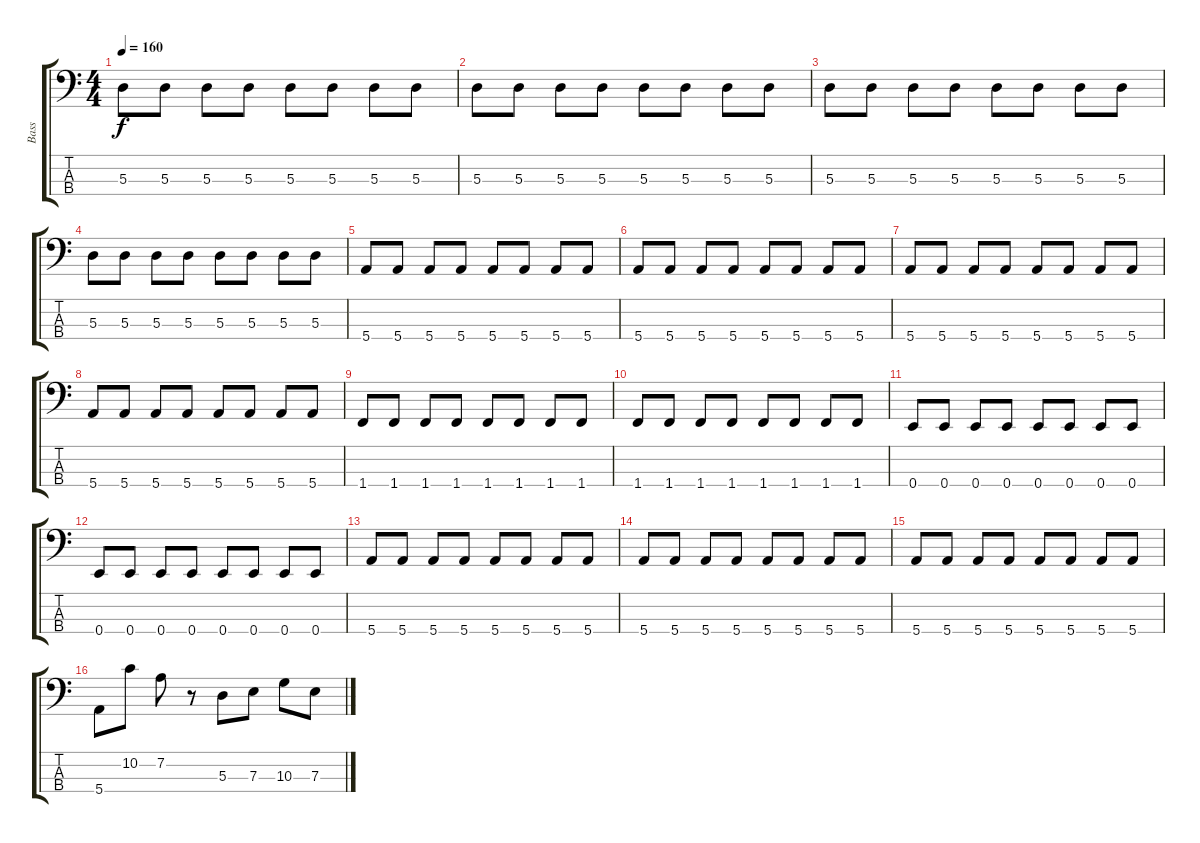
\track ("Bass" "Bass") {instrument electricbasspick}
\staff {score tabs}
\tuning (G2 D2 A1 E1) {hide}
\ts (4 4)
\tempo 160
\clef f4
\ks c
5.3.8{dy f} 5.3.8 5.3.8 5.3.8 5.3.8 5.3.8 5.3.8 5.3.8 |
5.3.8 5.3.8 5.3.8 5.3.8 5.3.8 5.3.8 5.3.8 5.3.8 |
5.3.8 5.3.8 5.3.8 5.3.8 5.3.8 5.3.8 5.3.8 5.3.8 |
5.3.8 5.3.8 5.3.8 5.3.8 5.3.8 5.3.8 5.3.8 5.3.8 |
5.4.8 5.4.8 5.4.8 5.4.8 5.4.8 5.4.8 5.4.8 5.4.8 |
5.4.8 5.4.8 5.4.8 5.4.8 5.4.8 5.4.8 5.4.8 5.4.8 |
5.4.8 5.4.8 5.4.8 5.4.8 5.4.8 5.4.8 5.4.8 5.4.8 |
5.4.8 5.4.8 5.4.8 5.4.8 5.4.8 5.4.8 5.4.8 5.4.8 |
1.4.8 1.4.8 1.4.8 1.4.8 1.4.8 1.4.8 1.4.8 1.4.8 |
1.4.8 1.4.8 1.4.8 1.4.8 1.4.8 1.4.8 1.4.8 1.4.8 |
0.4.8 0.4.8 0.4.8 0.4.8 0.4.8 0.4.8 0.4.8 0.4.8 |
0.4.8 0.4.8 0.4.8 0.4.8 0.4.8 0.4.8 0.4.8 0.4.8 |
5.4.8 5.4.8 5.4.8 5.4.8 5.4.8 5.4.8 5.4.8 5.4.8 |
5.4.8 5.4.8 5.4.8 5.4.8 5.4.8 5.4.8 5.4.8 5.4.8 |
5.4.8 5.4.8 5.4.8 5.4.8 5.4.8 5.4.8 5.4.8 5.4.8 |
5.4.8 10.2.8 7.2.8 r.8 5.3.8 7.3.8 10.3.8 7.3.8
